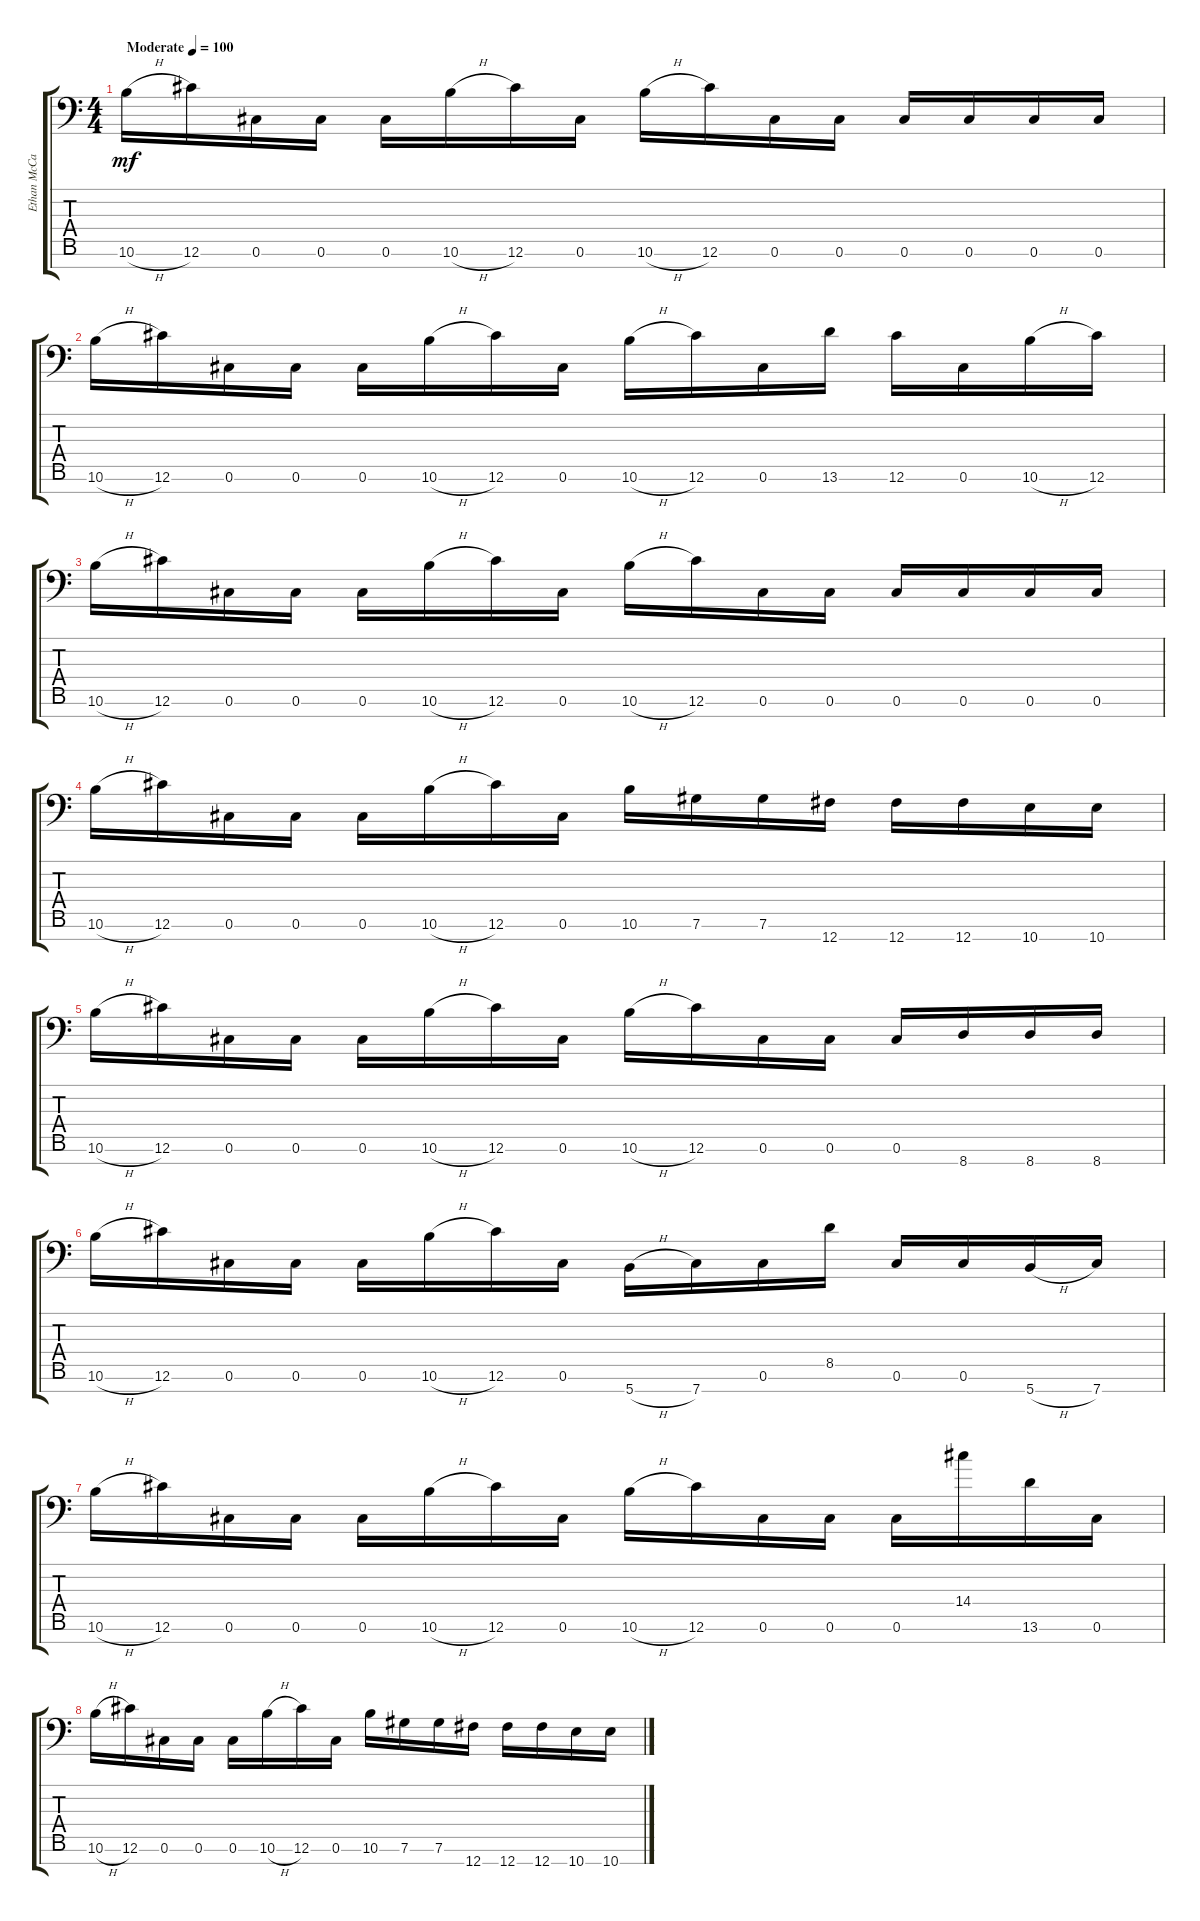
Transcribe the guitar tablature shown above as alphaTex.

\track ("Ethan McCann" "Ethan McCa") {instrument distortionguitar}
\staff {score tabs}
\tuning (Db4 Ab3 E3 B2 Gb2 Db2 Gb1) {hide}
\ts (4 4)
\tempo (100 "Moderate")
\clef f4
\ks c
10.6{h}.16{dy mf instrument distortionguitar} 12.6.16 0.6.16 0.6.16 0.6.16 10.6{h}.16 12.6.16 0.6.16 10.6{h}.16 12.6.16 0.6.16 0.6.16 0.6.16 0.6.16 0.6.16 0.6.16 |
10.6{h}.16 12.6.16 0.6.16 0.6.16 0.6.16 10.6{h}.16 12.6.16 0.6.16 10.6{h}.16 12.6.16 0.6.16 13.6.16 12.6.16 0.6.16 10.6{h}.16 12.6.16 |
10.6{h}.16 12.6.16 0.6.16 0.6.16 0.6.16 10.6{h}.16 12.6.16 0.6.16 10.6{h}.16 12.6.16 0.6.16 0.6.16 0.6.16 0.6.16 0.6.16 0.6.16 |
10.6{h}.16 12.6.16 0.6.16 0.6.16 0.6.16 10.6{h}.16 12.6.16 0.6.16 10.6.16 7.6.16 7.6.16 12.7.16 12.7.16 12.7.16 10.7.16 10.7.16 |
10.6{h}.16 12.6.16 0.6.16 0.6.16 0.6.16 10.6{h}.16 12.6.16 0.6.16 10.6{h}.16 12.6.16 0.6.16 0.6.16 0.6.16 8.7.16 8.7.16 8.7.16 |
10.6{h}.16 12.6.16 0.6.16 0.6.16 0.6.16 10.6{h}.16 12.6.16 0.6.16 5.7{h}.16 7.7.16 0.6.16 8.5.16 0.6.16 0.6.16 5.7{h}.16 7.7.16 |
10.6{h}.16 12.6.16 0.6.16 0.6.16 0.6.16 10.6{h}.16 12.6.16 0.6.16 10.6{h}.16 12.6.16 0.6.16 0.6.16 0.6.16 14.4.16 13.6.16 0.6.16 |
10.6{h}.16 12.6.16 0.6.16 0.6.16 0.6.16 10.6{h}.16 12.6.16 0.6.16 10.6.16 7.6.16 7.6.16 12.7.16 12.7.16 12.7.16 10.7.16 10.7.16
